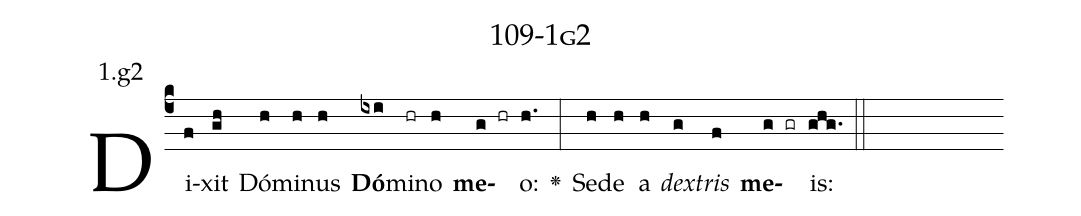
name: 109-1g2;
annotation: 1.g2;
%%
(c4)Di(f)xit(gh) Dó(h)mi(h)nus(h) <b>Dó</b>(ixi)mi(hr)no(h) <b>me</b>(g hr)o:(h.) <v>\greheightstar</v>(:) Se(h)de(h) a(h) <i>dex</i>(g)<i>tris</i>(f) <b>me</b>(g gr)is:(ghg.) (::)


%E(h) u(h) o(g) u(f) a(g) e.(ghg.) (::)
